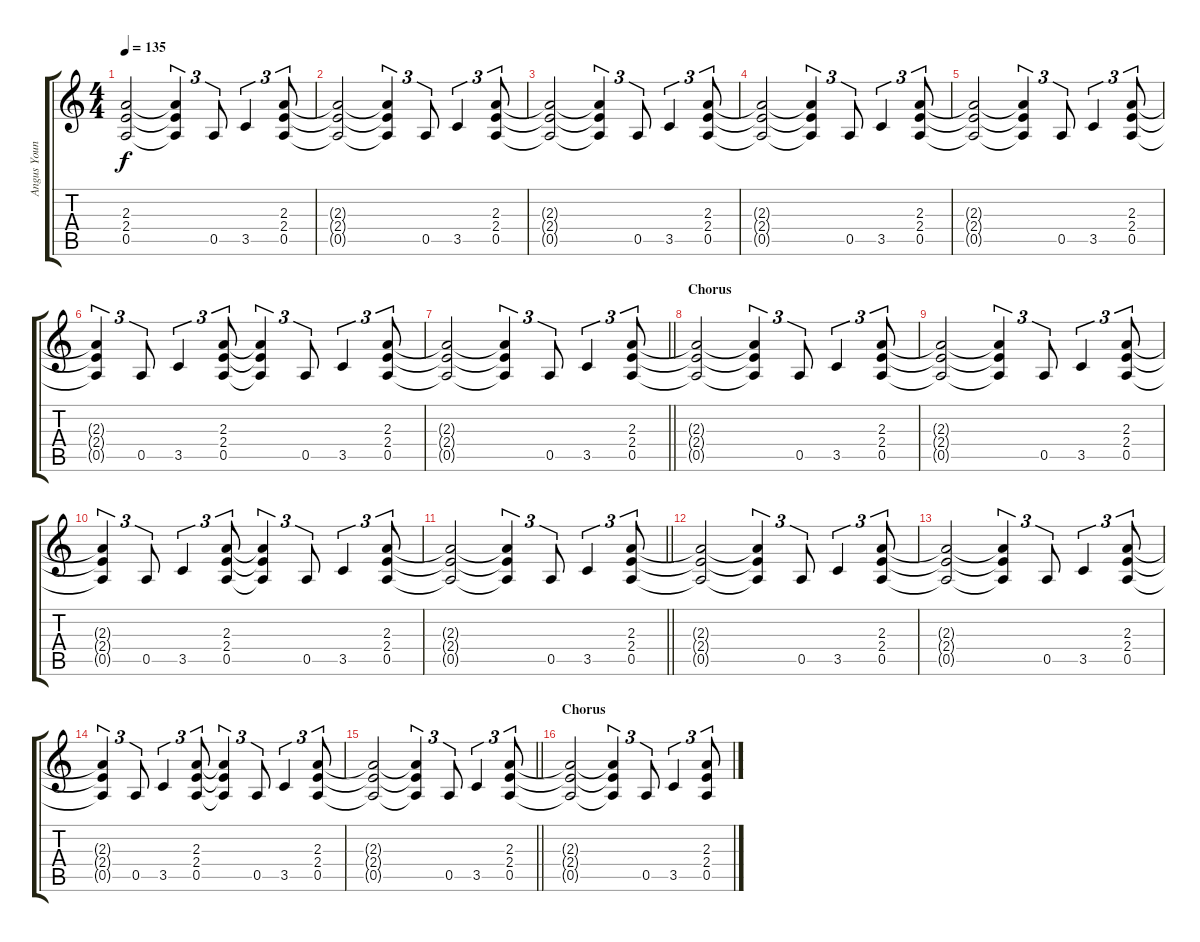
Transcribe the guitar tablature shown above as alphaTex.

\track ("Angus Young" "Angus Youn") {instrument overdrivenguitar}
\staff {score tabs}
\tuning (E4 B3 G3 D3 A2 E2) {hide}
\ts (4 4)
\tempo 135
\clef g2
\ks c
(2.3{t} 2.4{t} 0.5{t}).2{dy f} (2.3{t} 2.4{t} 0.5{t}).4{tu (3 2)} 0.5.8{tu (3 2)} 3.5.4{tu (3 2)} (2.3 2.4 0.5).8{tu (3 2)} |
(2.3{t} 2.4{t} 0.5{t}).2 (2.3{t} 2.4{t} 0.5{t}).4{tu (3 2)} 0.5.8{tu (3 2)} 3.5.4{tu (3 2)} (2.3 2.4 0.5).8{tu (3 2)} |
(2.3{t} 2.4{t} 0.5{t}).2 (2.3{t} 2.4{t} 0.5{t}).4{tu (3 2)} 0.5.8{tu (3 2)} 3.5.4{tu (3 2)} (2.3 2.4 0.5).8{tu (3 2)} |
(2.3{t} 2.4{t} 0.5{t}).2 (2.3{t} 2.4{t} 0.5{t}).4{tu (3 2)} 0.5.8{tu (3 2)} 3.5.4{tu (3 2)} (2.3 2.4 0.5).8{tu (3 2)} |
(2.3{t} 2.4{t} 0.5{t}).2 (2.3{t} 2.4{t} 0.5{t}).4{tu (3 2)} 0.5.8{tu (3 2)} 3.5.4{tu (3 2)} (2.3 2.4 0.5).8{tu (3 2)} |
(2.3{t} 2.4{t} 0.5{t}).4{tu (3 2)} 0.5.8{tu (3 2)} 3.5.4{tu (3 2)} (2.3 2.4 0.5).8{tu (3 2)} (2.3{t} 2.4{t} 0.5{t}).4{tu (3 2)} 0.5.8{tu (3 2)} 3.5.4{tu (3 2)} (2.3 2.4 0.5).8{tu (3 2)} |
\barLineRight lightlight
(2.3{t} 2.4{t} 0.5{t}).2 (2.3{t} 2.4{t} 0.5{t}).4{tu (3 2)} 0.5.8{tu (3 2)} 3.5.4{tu (3 2)} (2.3 2.4 0.5).8{tu (3 2)} |
\section ("" "Chorus")
(2.3{t} 2.4{t} 0.5{t}).2 (2.3{t} 2.4{t} 0.5{t}).4{tu (3 2)} 0.5.8{tu (3 2)} 3.5.4{tu (3 2)} (2.3 2.4 0.5).8{tu (3 2)} |
(2.3{t} 2.4{t} 0.5{t}).2 (2.3{t} 2.4{t} 0.5{t}).4{tu (3 2)} 0.5.8{tu (3 2)} 3.5.4{tu (3 2)} (2.3 2.4 0.5).8{tu (3 2)} |
(2.3{t} 2.4{t} 0.5{t}).4{tu (3 2)} 0.5.8{tu (3 2)} 3.5.4{tu (3 2)} (2.3 2.4 0.5).8{tu (3 2)} (2.3{t} 2.4{t} 0.5{t}).4{tu (3 2)} 0.5.8{tu (3 2)} 3.5.4{tu (3 2)} (2.3 2.4 0.5).8{tu (3 2)} |
\barLineRight lightlight
(2.3{t} 2.4{t} 0.5{t}).2 (2.3{t} 2.4{t} 0.5{t}).4{tu (3 2)} 0.5.8{tu (3 2)} 3.5.4{tu (3 2)} (2.3 2.4 0.5).8{tu (3 2)} |
(2.3{t} 2.4{t} 0.5{t}).2 (2.3{t} 2.4{t} 0.5{t}).4{tu (3 2)} 0.5.8{tu (3 2)} 3.5.4{tu (3 2)} (2.3 2.4 0.5).8{tu (3 2)} |
(2.3{t} 2.4{t} 0.5{t}).2 (2.3{t} 2.4{t} 0.5{t}).4{tu (3 2)} 0.5.8{tu (3 2)} 3.5.4{tu (3 2)} (2.3 2.4 0.5).8{tu (3 2)} |
(2.3{t} 2.4{t} 0.5{t}).4{tu (3 2)} 0.5.8{tu (3 2)} 3.5.4{tu (3 2)} (2.3 2.4 0.5).8{tu (3 2)} (2.3{t} 2.4{t} 0.5{t}).4{tu (3 2)} 0.5.8{tu (3 2)} 3.5.4{tu (3 2)} (2.3 2.4 0.5).8{tu (3 2)} |
\barLineRight lightlight
(2.3{t} 2.4{t} 0.5{t}).2 (2.3{t} 2.4{t} 0.5{t}).4{tu (3 2)} 0.5.8{tu (3 2)} 3.5.4{tu (3 2)} (2.3 2.4 0.5).8{tu (3 2)} |
\section ("" "Chorus")
(2.3{t} 2.4{t} 0.5{t}).2 (2.3{t} 2.4{t} 0.5{t}).4{tu (3 2)} 0.5.8{tu (3 2)} 3.5.4{tu (3 2)} (2.3 2.4 0.5).8{tu (3 2)}
